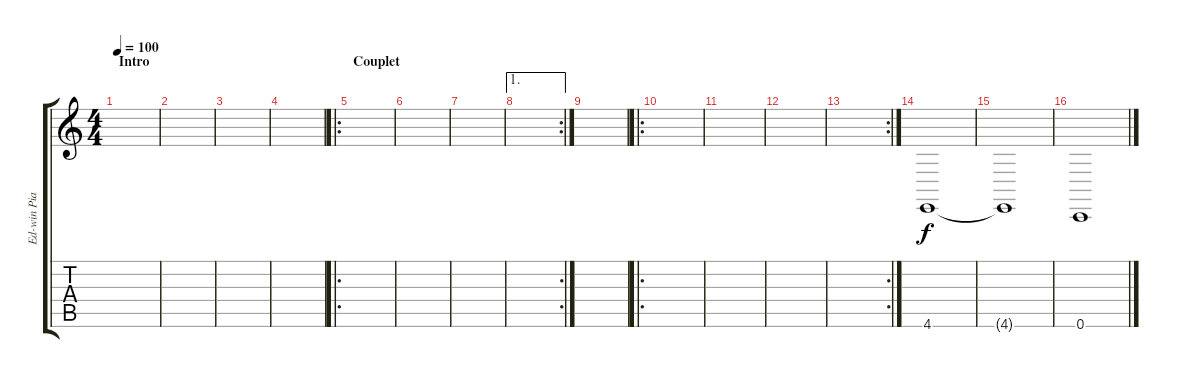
\track ("Ed-win Piano" "Ed-win Pia") {instrument brightacousticpiano}
\staff {score tabs}
\tuning (E5 B4 G4 D4 A3 C2) {hide}
\ts (4 4)
\section ("" "Intro")
\tempo 100
\clef g2
\ks c
|
|
|
|
\ro
\section ("" "Couplet ")
|
|
|
\ae 1
\rc 2
|
|
\ro
|
|
|
\rc 2
|
4.6.1 |
4.6{t}.1 |
0.6.1
